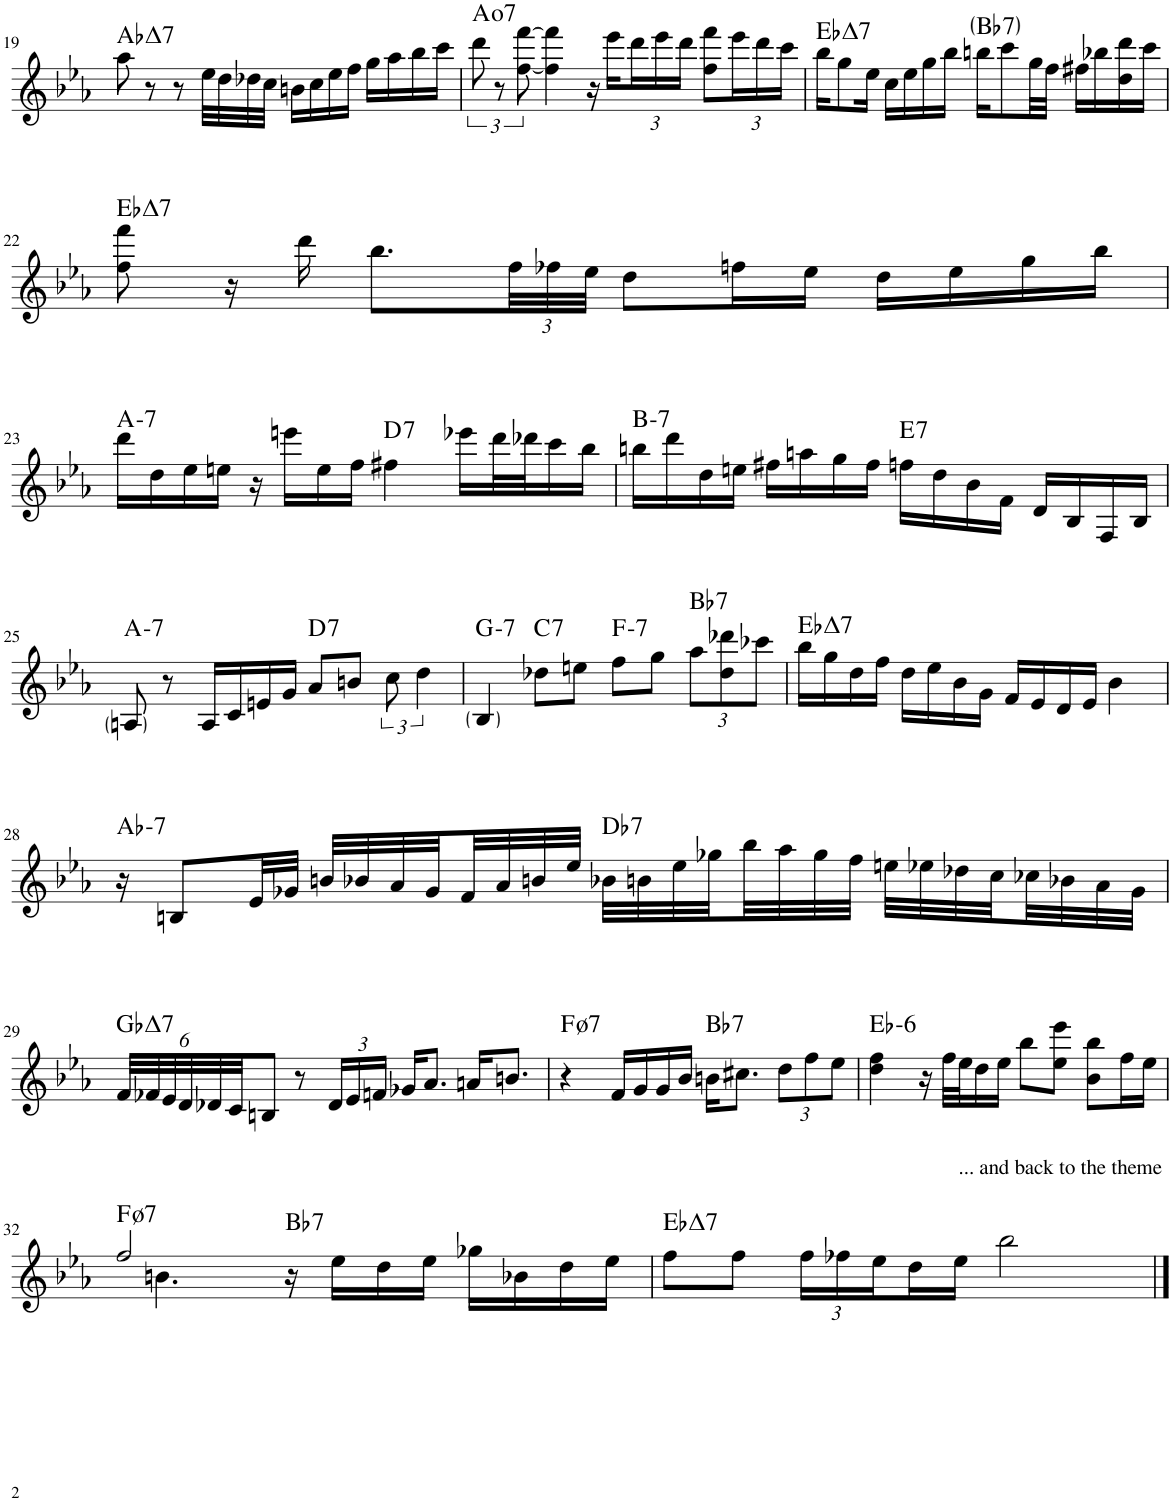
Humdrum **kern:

**kern	**harte
*part1	*part1
*staff1	*
*I"Piano	*
*I'Pno.	*
!!LO:PB:g=z
*clefG2	*
*k[b-e-a-]	*
*M4/4	*
=19	=19
!	!LO:H:kt=7
8aa-\	Ab:maj7
8r	.
8r	.
32ee-\LLL	.
32dd\	.
32dd-X\	.
32cc\JJJ	.
16bn\LL	.
16cc\	.
16ee-\	.
16ff\JJ	.
16gg\LL	.
16aa-\	.
16bb-\	.
16ccc\JJ	.
=20	=20
!	!LO:H:kt=7
12ddd\	A:dim7
12r	.
[12ff\ [12fff\	.
4ff\] 4fff\]	.
16r	.
16eee-\LL	.
*Xbrackettup	*
24ddd\	.
24eee-\	.
24ddd\JJ	.
8ff\ 8fff\L	.
24eee-\L	.
24ddd\	.
24ccc\JJ	.
=21	=21
!	!LO:H:kt=7
16bb-\KL	Eb:maj7
8gg\	.
16ee-\Jk	.
16cc\LL	.
16ee-\	.
16gg\	.
16bb-\JJ	.
!	!LO:H:kt=7
16bbn\KL	Bb:7
8ccc\	.
32gg\LL	.
32ff\JJJ	.
16ff#X\LL	.
16bb-X\	.
16dd\ 16ddd\	.
16ccc\JJ	.
!!LO:LB:g=z
=22	=22
!	!LO:H:kt=7
8ff\ 8fff\	Eb:maj7
16r	.
16ddd\	.
8.bb-\L	.
48ff\LL	.
48ff-X\	.
48ee-\JJJ	.
8dd\L	.
16ffn\L	.
16ee-\JJ	.
16dd\LL	.
16ee-\	.
16gg\	.
16bb-\JJ	.
!!LO:LB:g=z
=23	=23
!	!LO:H:kt=7
16ddd\LL	A:min7
16dd\	.
16ee-\	.
16een\JJ	.
16r	.
16eeen\LL	.
16ee\	.
16ff\JJ	.
!	!LO:H:kt=7
4ff#X\	D:7
16eee-X\LL	.
32ddd\L	.
32ddd-X\J	.
16ccc\	.
16bb-\JJ	.
=24	=24
!	!LO:H:kt=7
16bbn\LL	B:min7
16ddd\	.
16dd\	.
16een\JJ	.
16ff#X\LL	.
16aan\	.
16gg\	.
16ff#\JJ	.
!	!LO:H:kt=7
16ffn\LL	E:7
16dd\	.
16b-\	.
16f\JJ	.
16d/LL	.
16B-/	.
16F/	.
16B-/JJ	.
!!LO:LB:g=z
=25	=25
!	!LO:H:kt=7
8An/	A:min7
8r	.
16A/LL	.
16c/	.
16en/	.
16g/JJ	.
!	!LO:H:kt=7
8a-/L	D:7
8bn/J	.
*brackettup	*
12cc\	.
6dd\	.
=26	=26
!	!LO:H:kt=7
4B-/	G:min7
!	!LO:H:kt=7
8dd-X\L	C:7
8een\J	.
!	!LO:H:kt=7
8ff\L	F:min7
8gg\J	.
*Xbrackettup	*
!	!LO:H:kt=7
12aa-\L	Bb:7
12dd-\ 12ddd-X\	.
12ccc-X\J	.
=27	=27
!	!LO:H:kt=7
16bb-\LL	Eb:maj7
16gg\	.
16dd\	.
16ff\JJ	.
16dd\LL	.
16ee-\	.
16b-\	.
16g\JJ	.
16f/LL	.
16e-/	.
16d/	.
16e-/JJ	.
4b-\	.
!!LO:LB:g=z
=28	=28
!	!LO:H:kt=7
16r	Ab:min7
8Bn/L	.
32e-/LL	.
32g-X/JJJ	.
32bn/LLL	.
32b-X/	.
32a-/	.
32g-/	.
32f/	.
32a-/	.
32bn/	.
32ee-/JJJ	.
!	!LO:H:kt=7
32b-X\LLL	Db:7
32bn\	.
32ee-\	.
32gg-X\	.
32bb-\	.
32aa-\	.
32gg-\	.
32ff\JJJ	.
32een\LLL	.
32ee-X\	.
32dd-X\	.
32cc\	.
32cc-X\	.
32b-X\	.
32a-\	.
32g-\JJJ	.
!!LO:LB:g=z
=29	=29
!	!LO:H:kt=7
48f/LLL	Gb:maj7
48f-X/	.
48e-/	.
48d/	.
48d-X/	.
48c/JJ	.
8Bn/J	.
8r	.
24d-/LL	.
24e-/	.
24fn/JJ	.
16g-X/KL	.
8.a-/J	.
16an/KL	.
8.bn/J	.
=30	=30
!	!LO:H:kt=7
4r	F:hdim7
16f/LL	.
16g/	.
16g/	.
16b-/JJ	.
!	!LO:H:kt=7
16bn\KL	Bb:7
8.cc#X\J	.
12dd\L	.
12ff\	.
12ee-\J	.
=31	=31
!	!LO:H:kt=6
4dd\ 4ff\	Eb:min6
16r	.
32ff\LLL	.
32ee-\J	.
16dd\	.
16ee-\JJ	.
8bb-\L	.
8ee-\ 8eee-\J	.
8b-\ 8bb-\L	.
16ff\L	.
16ee-\JJ	.
!!LO:LB:g=z
=32	=32
*^	*
!	!	!LO:H:kt=7
2ff/	8ryy	F:hdim7
.	4.bn\	.
!	!	!LO:H:kt=7
16r	2ryy	Bb:7
16ee-\LL	.	.
16dd\	.	.
16ee-\JJ	.	.
16gg-X\LL	.	.
16b-X\	.	.
16dd\	.	.
16ee-\JJ	.	.
*v	*v	*
=33	=33
!	!LO:H:kt=7
8ff\L	Eb:maj7
8ff\J	.
24ff\LL	.
24ff-X\	.
24ee-\	.
16dd\	.
16ee-\JJ	.
!LO:TX:a:t=... and back to the theme	!
2bb-\	.
==	==
*-	*-
